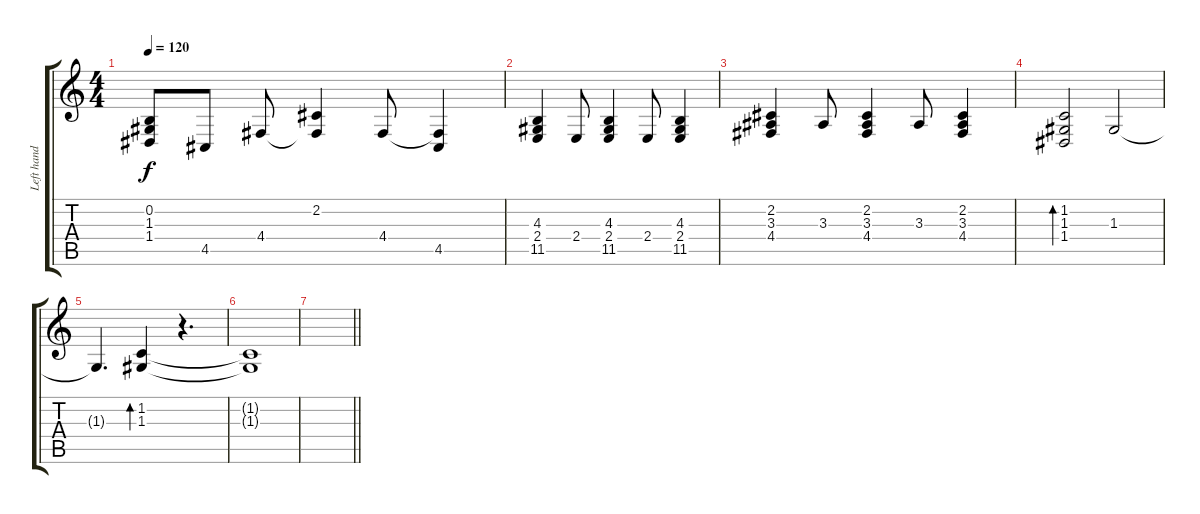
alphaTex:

\track ("Left hand" "Left hand") {instrument acousticgrandpiano}
\staff {score tabs}
\tuning (E4 B3 G3 D3 A2 E2) {hide}
\ts (4 4)
\tempo 120
\clef g2
\ks c
(0.2 1.3 1.4).8{dy f} 4.5.8 4.4.8 (2.2 4.4{t}).4 4.4.8 (4.4{t} 4.5).4 |
(4.3 2.4 11.5).4 2.4.8 (4.3 2.4 11.5).4 2.4.8 (4.3 2.4 11.5).4 |
(2.2 3.3 4.4).4 3.3.8 (2.2 3.3 4.4).4 3.3.8 (2.2 3.3 4.4).4 |
(1.2 1.3 1.4).2{bd 120} 1.3.2 |
1.3{t}.4{d} (1.2 1.3).4{bd 480} r.4{d} |
(1.2{t} 1.3{t}).1 |
\barLineRight lightlight
